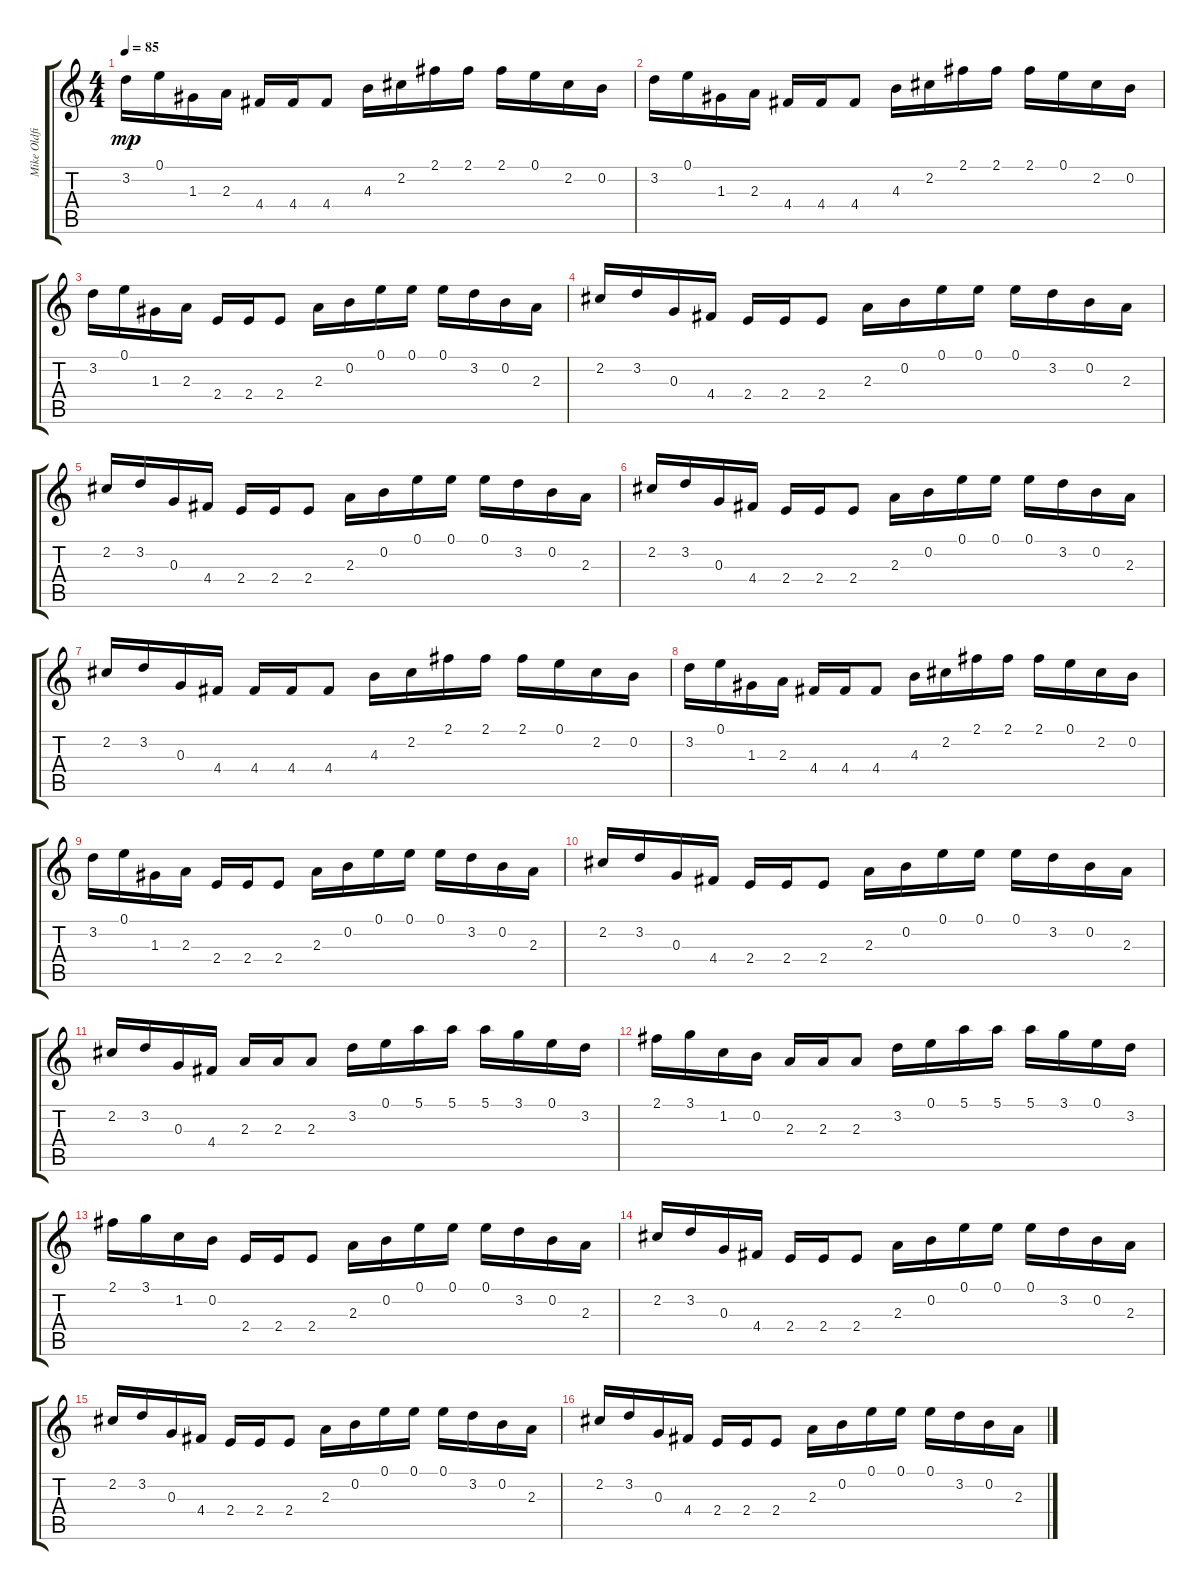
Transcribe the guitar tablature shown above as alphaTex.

\track ("Mike Oldfield" "Mike Oldfi") {instrument acousticguitarnylon}
\staff {score tabs}
\tuning (E4 B3 G3 D3 A2 E2) {hide}
\ts (4 4)
\tempo 85
\clef g2
\ks c
3.2.16{dy mp} 0.1.16 1.3.16 2.3.16 4.4.16 4.4.16 4.4.8 4.3.16 2.2.16 2.1.16 2.1.16 2.1.16 0.1.16 2.2.16 0.2.16 |
3.2.16 0.1.16 1.3.16 2.3.16 4.4.16 4.4.16 4.4.8 4.3.16 2.2.16 2.1.16 2.1.16 2.1.16 0.1.16 2.2.16 0.2.16 |
3.2.16 0.1.16 1.3.16 2.3.16 2.4.16 2.4.16 2.4.8 2.3.16 0.2.16 0.1.16 0.1.16 0.1.16 3.2.16 0.2.16 2.3.16 |
2.2.16 3.2.16 0.3.16 4.4.16 2.4.16 2.4.16 2.4.8 2.3.16 0.2.16 0.1.16 0.1.16 0.1.16 3.2.16 0.2.16 2.3.16 |
2.2.16 3.2.16 0.3.16 4.4.16 2.4.16 2.4.16 2.4.8 2.3.16 0.2.16 0.1.16 0.1.16 0.1.16 3.2.16 0.2.16 2.3.16 |
2.2.16 3.2.16 0.3.16 4.4.16 2.4.16 2.4.16 2.4.8 2.3.16 0.2.16 0.1.16 0.1.16 0.1.16 3.2.16 0.2.16 2.3.16 |
2.2.16 3.2.16 0.3.16 4.4.16 4.4.16 4.4.16 4.4.8 4.3.16 2.2.16 2.1.16 2.1.16 2.1.16 0.1.16 2.2.16 0.2.16 |
3.2.16 0.1.16 1.3.16 2.3.16 4.4.16 4.4.16 4.4.8 4.3.16 2.2.16 2.1.16 2.1.16 2.1.16 0.1.16 2.2.16 0.2.16 |
3.2.16 0.1.16 1.3.16 2.3.16 2.4.16 2.4.16 2.4.8 2.3.16 0.2.16 0.1.16 0.1.16 0.1.16 3.2.16 0.2.16 2.3.16 |
2.2.16 3.2.16 0.3.16 4.4.16 2.4.16 2.4.16 2.4.8 2.3.16 0.2.16 0.1.16 0.1.16 0.1.16 3.2.16 0.2.16 2.3.16 |
2.2.16 3.2.16 0.3.16 4.4.16 2.3.16 2.3.16 2.3.8 3.2.16 0.1.16 5.1.16 5.1.16 5.1.16 3.1.16 0.1.16 3.2.16 |
2.1.16 3.1.16 1.2.16 0.2.16 2.3.16 2.3.16 2.3.8 3.2.16 0.1.16 5.1.16 5.1.16 5.1.16 3.1.16 0.1.16 3.2.16 |
2.1.16 3.1.16 1.2.16 0.2.16 2.4.16 2.4.16 2.4.8 2.3.16 0.2.16 0.1.16 0.1.16 0.1.16 3.2.16 0.2.16 2.3.16 |
2.2.16 3.2.16 0.3.16 4.4.16 2.4.16 2.4.16 2.4.8 2.3.16 0.2.16 0.1.16 0.1.16 0.1.16 3.2.16 0.2.16 2.3.16 |
2.2.16 3.2.16 0.3.16 4.4.16 2.4.16 2.4.16 2.4.8 2.3.16 0.2.16 0.1.16 0.1.16 0.1.16 3.2.16 0.2.16 2.3.16 |
2.2.16 3.2.16 0.3.16 4.4.16 2.4.16 2.4.16 2.4.8 2.3.16 0.2.16 0.1.16 0.1.16 0.1.16 3.2.16 0.2.16 2.3.16
